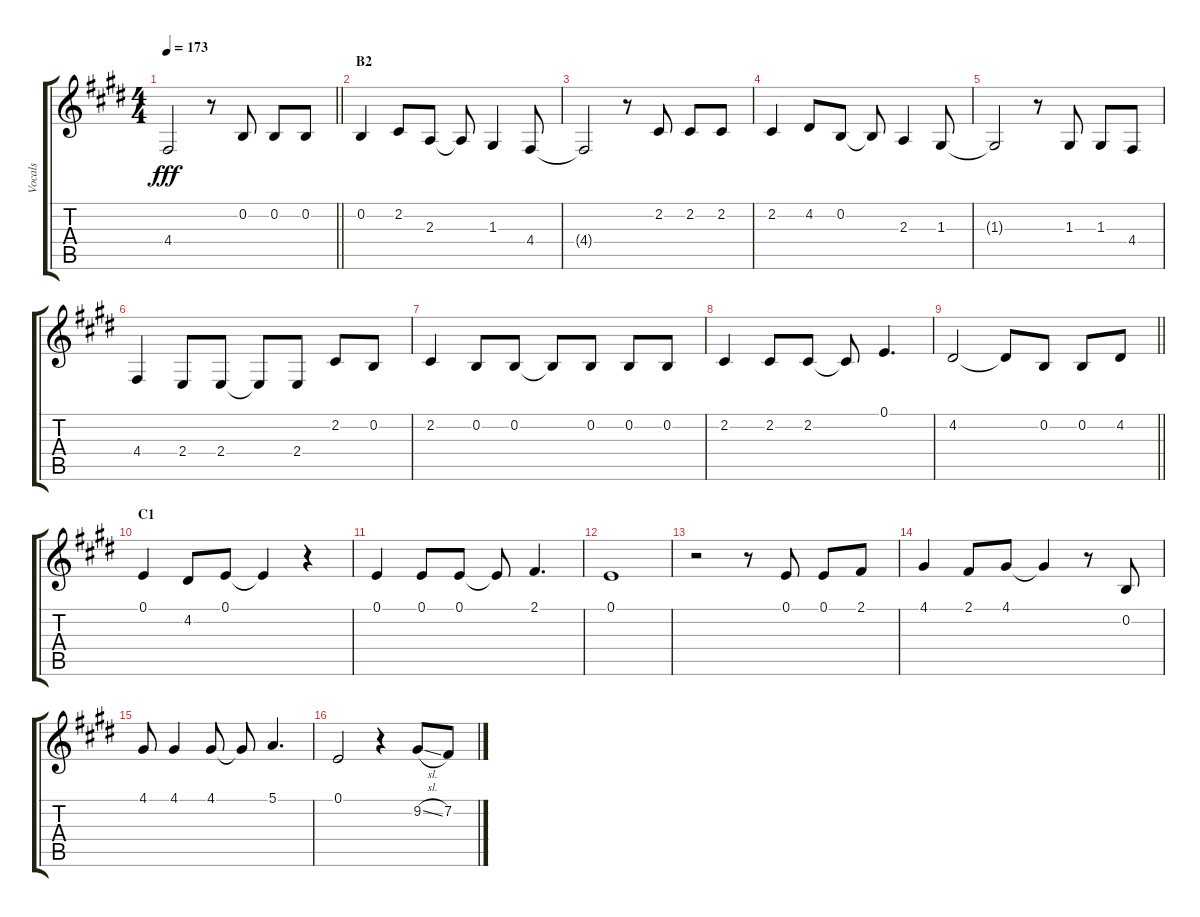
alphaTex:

\track ("Vocals" "Vocals") {instrument voiceoohs}
\staff {score tabs}
\tuning (E4 B3 G3 D3 A2 E2) {hide}
\ts (4 4)
\tempo 173
\clef g2
\barLineRight lightlight
\ks e
4.4{t}.2{dy fff} r.8 0.2.8 0.2.8 0.2.8 |
\section ("" "B2")
0.2.4 2.2.8 2.3.8 2.3{t}.8 1.3.4 4.4.8 |
4.4{t}.2 r.8 2.2.8 2.2.8 2.2.8 |
2.2.4 4.2.8 0.2.8 0.2{t}.8 2.3.4 1.3.8 |
1.3{t}.2 r.8 1.3.8 1.3.8 4.4.8 |
4.4.4 2.4.8 2.4.8 2.4{t}.8 2.4.8 2.2.8 0.2.8 |
2.2.4 0.2.8 0.2.8 0.2{t}.8 0.2.8 0.2.8 0.2.8 |
2.2.4 2.2.8 2.2.8 2.2{t}.8 0.1.4{d} |
\barLineRight lightlight
4.2.2 4.2{t}.8 0.2.8 0.2.8 4.2.8 |
\section ("" "C1")
0.1.4 4.2.8 0.1.8 0.1{t}.4 r.4 |
0.1.4 0.1.8 0.1.8 0.1{t}.8 2.1.4{d} |
0.1.1 |
r.2 r.8 0.1.8 0.1.8 2.1.8 |
4.1.4 2.1.8 4.1.8 4.1{t}.4 r.8 0.2.8 |
4.1.8 4.1.4 4.1.8 4.1{t}.8 5.1.4{d} |
0.1.2 r.4 9.2{sl}.8 7.2.8
